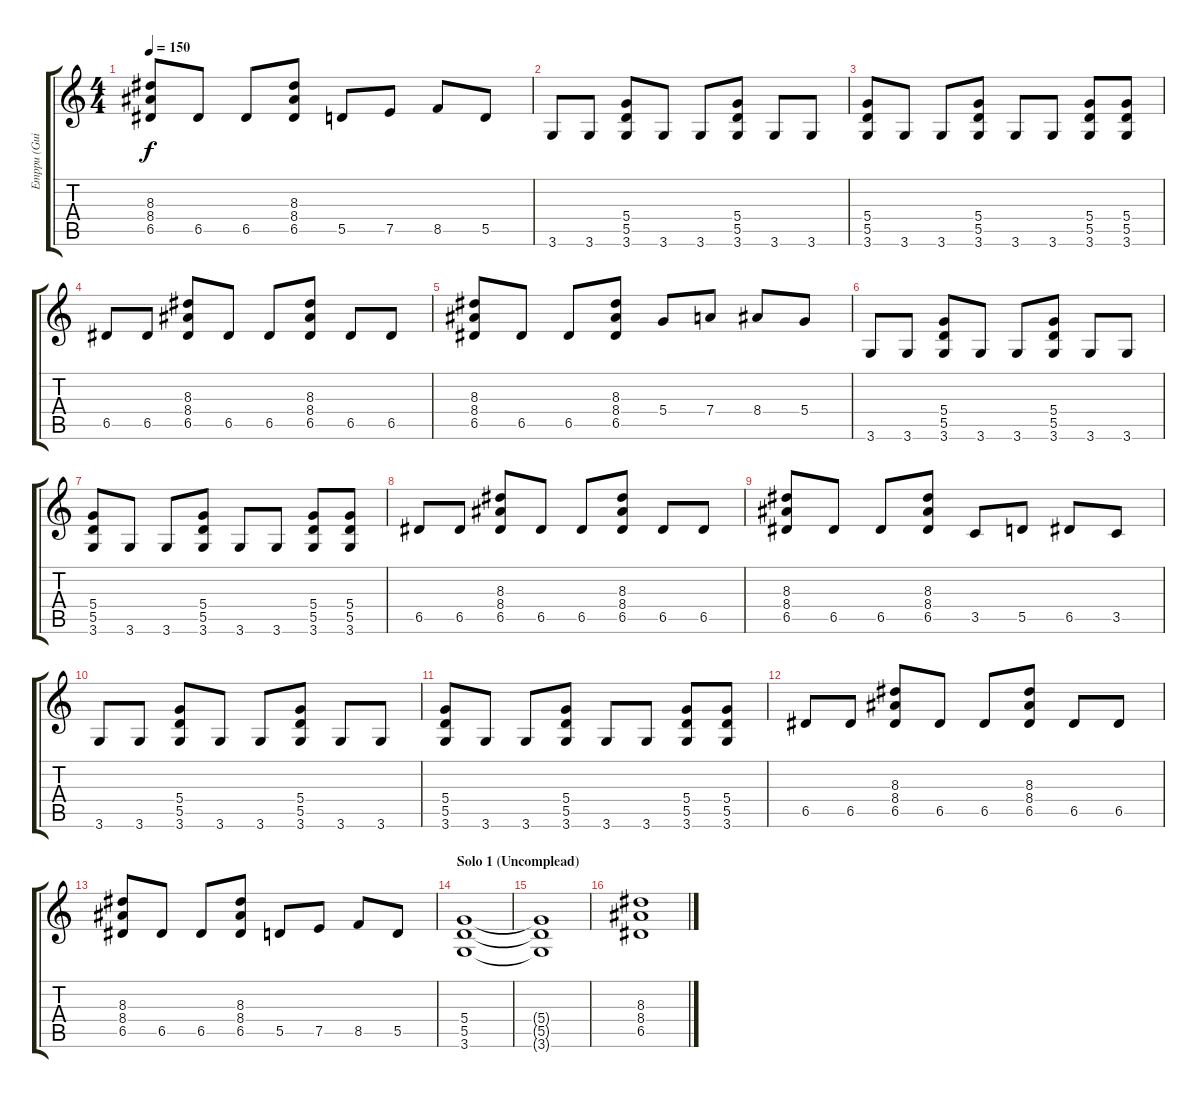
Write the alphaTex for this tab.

\track ("Emppu (Guitar)" "Emppu (Gui") {instrument distortionguitar}
\staff {score tabs}
\tuning (E4 B3 G3 D3 A2 E2) {hide}
\ts (4 4)
\tempo 150
\clef g2
\ks c
(8.3 8.4 6.5).8{dy f} 6.5.8 6.5.8 (8.3 8.4 6.5).8 5.5.8 7.5.8 8.5.8 5.5.8 |
3.6.8 3.6.8 (5.4 5.5 3.6).8 3.6.8 3.6.8 (5.4 5.5 3.6).8 3.6.8 3.6.8 |
(5.4 5.5 3.6).8 3.6.8 3.6.8 (5.4 5.5 3.6).8 3.6.8 3.6.8 (5.4 5.5 3.6).8 (5.4 5.5 3.6).8 |
6.5.8 6.5.8 (8.3 8.4 6.5).8 6.5.8 6.5.8 (8.3 8.4 6.5).8 6.5.8 6.5.8 |
(8.3 8.4 6.5).8 6.5.8 6.5.8 (8.3 8.4 6.5).8 5.4.8 7.4.8 8.4.8 5.4.8 |
3.6.8 3.6.8 (5.4 5.5 3.6).8 3.6.8 3.6.8 (5.4 5.5 3.6).8 3.6.8 3.6.8 |
(5.4 5.5 3.6).8 3.6.8 3.6.8 (5.4 5.5 3.6).8 3.6.8 3.6.8 (5.4 5.5 3.6).8 (5.4 5.5 3.6).8 |
6.5.8 6.5.8 (8.3 8.4 6.5).8 6.5.8 6.5.8 (8.3 8.4 6.5).8 6.5.8 6.5.8 |
(8.3 8.4 6.5).8 6.5.8 6.5.8 (8.3 8.4 6.5).8 3.5.8 5.5.8 6.5.8 3.5.8 |
3.6.8 3.6.8 (5.4 5.5 3.6).8 3.6.8 3.6.8 (5.4 5.5 3.6).8 3.6.8 3.6.8 |
(5.4 5.5 3.6).8 3.6.8 3.6.8 (5.4 5.5 3.6).8 3.6.8 3.6.8 (5.4 5.5 3.6).8 (5.4 5.5 3.6).8 |
6.5.8 6.5.8 (8.3 8.4 6.5).8 6.5.8 6.5.8 (8.3 8.4 6.5).8 6.5.8 6.5.8 |
(8.3 8.4 6.5).8 6.5.8 6.5.8 (8.3 8.4 6.5).8 5.5.8 7.5.8 8.5.8 5.5.8 |
\section ("" "Solo 1 (Uncomplead)")
(5.4 5.5 3.6).1 |
(5.4{t} 5.5{t} 3.6{t}).1 |
(8.3 8.4 6.5).1
